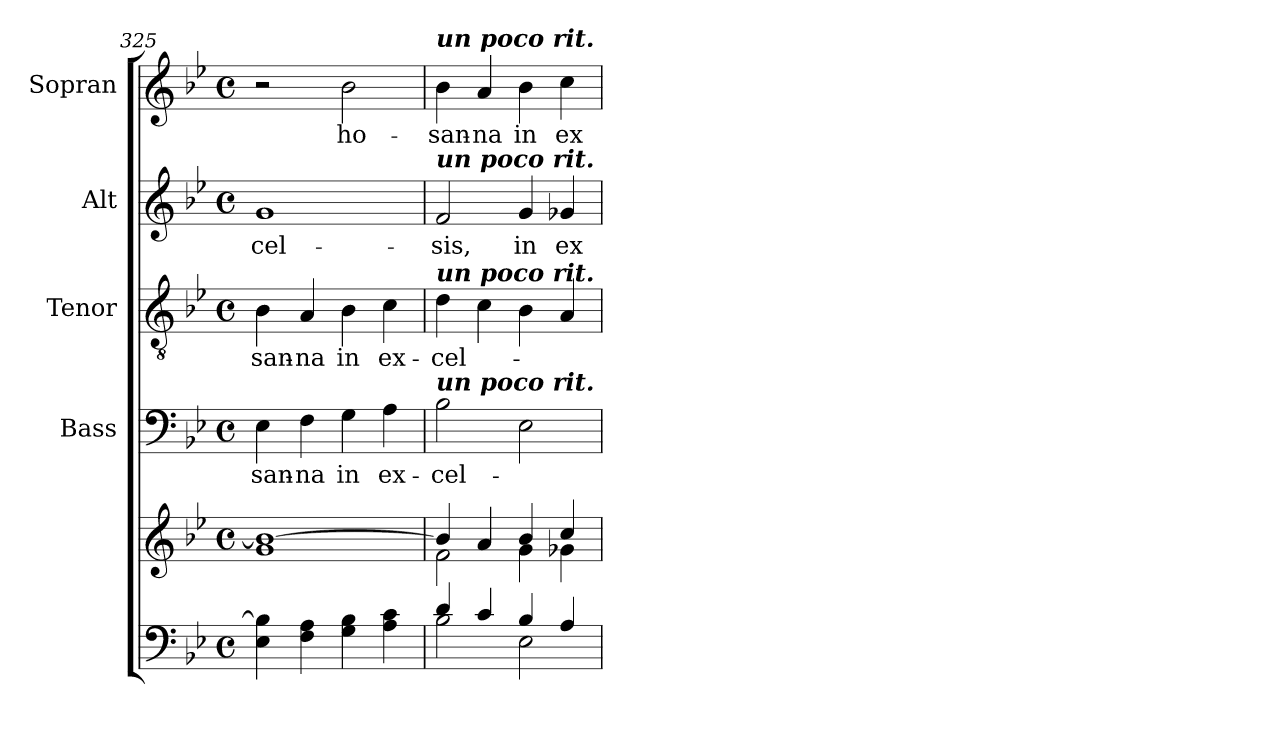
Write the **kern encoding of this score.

**kern	**kern	**kern	**text	**kern	**text	**kern	**text	**kern	**text
*part5	*part5	*part4	*part4	*part3	*part3	*part2	*part2	*part1	*part1
*staff6	*staff5	*staff4	*staff4	*staff3	*staff3	*staff2	*staff2	*staff1	*staff1
*	*	*I"Bass	*	*I"Tenor	*	*I"Alt	*	*I"Sopran	*
*	*	*I'B.	*	*I'T.	*	*I'A.	*	*I'S.	*
*clefF4	*clefG2	*clefF4	*	*clefGv2	*	*clefG2	*	*clefG2	*
*k[b-e-]	*k[b-e-]	*k[b-e-]	*	*k[b-e-]	*	*k[b-e-]	*	*k[b-e-]	*
*B-:	*B-:	*B-:	*	*B-:	*	*B-:	*	*B-:	*
*M4/4	*M4/4	*M4/4	*	*M4/4	*	*M4/4	*	*M4/4	*
*met(c)	*met(c)	*met(c)	*	*met(c)	*	*met(c)	*	*met(c)	*
=325	=325	=325	=325	=325	=325	=325	=325	=325	=325
*	*^	*	*	*	*	*	*	*	*
!	!	!	!	!LO:LY:b	!	!LO:LY:b	!	!LO:LY:b	!	!
4E-\ 4B-\]	1b-_	1g	4E-\	-san-	4B-\	-san-	1g	-cel-	2r	.
!	!	!	!	!LO:LY:b	!	!LO:LY:b	!	!	!	!
4F\ 4A\	.	.	4F\	-na	4A/	-na	.	.	.	.
!	!	!	!	!LO:LY:b	!	!LO:LY:b	!	!	!	!LO:LY:b
4G\ 4B-\	.	.	4G\	in	4B-\	in	.	.	2b-\	ho-
!	!	!	!	!LO:LY:b	!	!LO:LY:b	!	!	!	!
4A\ 4c\	.	.	4A\	ex-	4c\	ex-	.	.	.	.
=326	=326	=326	=326	=326	=326	=326	=326	=326	=326	=326
*^	*	*	*	*	*	*	*	*	*	*
!	!	!	!	!	!	!	!	!	!	!LO:TX:a:Bi:t=un poco rit.	!
!	!	!	!	!	!	!	!	!LO:TX:a:Bi:t=un poco rit.	!	!	!
!	!	!	!	!	!	!LO:TX:a:Bi:t=un poco rit.	!	!	!	!	!
!	!	!	!	!LO:TX:a:Bi:t=un poco rit.	!	!	!	!	!	!	!
!	!	!	!	!	!LO:LY:b	!	!LO:LY:b	!	!LO:LY:b	!	!LO:LY:b
4d/	2B-\	4b-/]	2f\	2B-\	-cel-	4d\	-cel-	2f/	-sis,	4b-\	-san-
!	!	!	!	!	!	!	!	!	!	!	!LO:LY:b
4c/	.	4a/	.	.	.	4c\	.	.	.	4a/	-na
!	!	!	!	!	!	!	!	!	!LO:LY:b	!	!LO:LY:b
4B-/	2E-\	4b-/	4g\	2E-\	.	4B-\	.	4g/	in	4b-\	in
!	!	!	!	!	!	!	!	!	!LO:LY:b	!	!LO:LY:b
4A/	.	4cc/	4g-X\	.	.	4A/	.	4g-X/	ex-	4cc\	ex-
*v	*v	*	*	*	*	*	*	*	*	*	*
*	*v	*v	*	*	*	*	*	*	*	*
=	=	=	=	=	=	=	=	=	=
*-	*-	*-	*-	*-	*-	*-	*-	*-	*-
